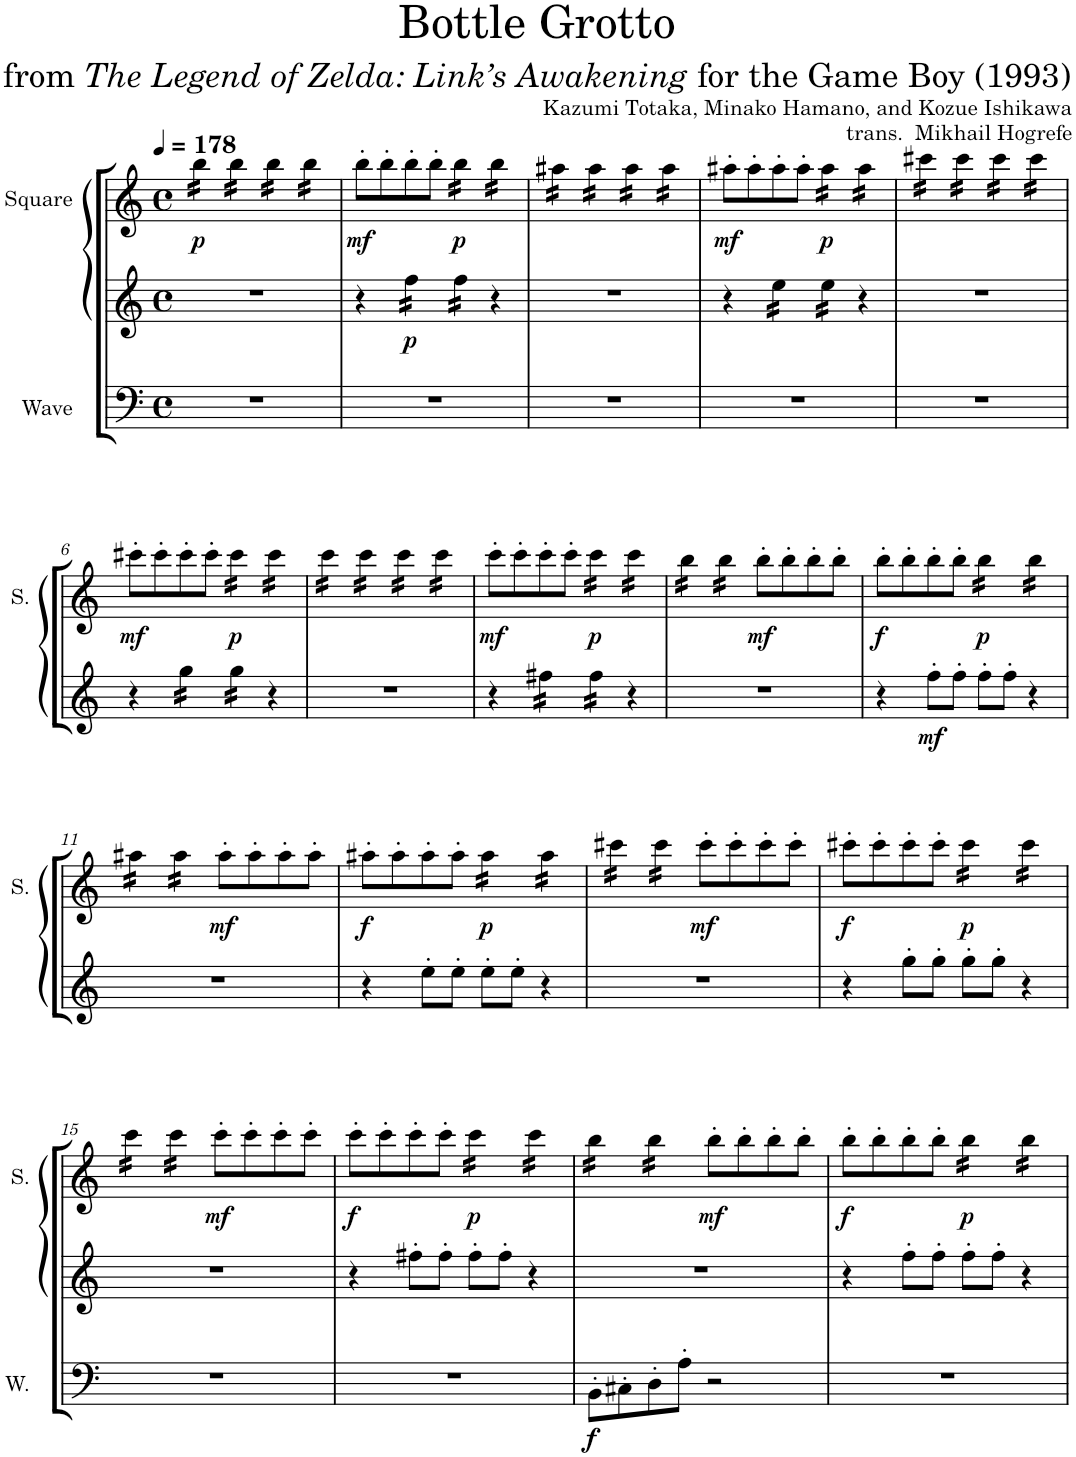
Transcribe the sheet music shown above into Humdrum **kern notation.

**kern	**dynam	**kern	**dynam	**kern	**dynam
*part3	*part3	*part2	*part2	*part1	*part1
*staff3	*staff3	*staff2	*staff2	*staff1	*staff1
*I"Wave	*	*I"Square Synthesizer	*	*I"Square	*
*I'W.	*	*	*	*I'S.	*
*clefF4	*	*clefG2	*	*clefG2	*
*k[]	*	*k[]	*	*k[]	*
*M4/4	*	*M4/4	*	*M4/4	*
*met(c)	*	*met(c)	*	*met(c)	*
*MM178	*	*MM178	*	*MM178	*
=1	=1	=1	=1	=1	=1
!	!	!	!	!	!LO:DY:b
*	*	*	*	*tremolo	*
1r	.	1r	.	16bb\LL	p
.	.	.	.	16bb\	.
.	.	.	.	16bb\	.
.	.	.	.	16bb\JJ	.
.	.	.	.	16bb\LL	.
.	.	.	.	16bb\	.
.	.	.	.	16bb\	.
.	.	.	.	16bb\JJ	.
.	.	.	.	16bb\LL	.
.	.	.	.	16bb\	.
.	.	.	.	16bb\	.
.	.	.	.	16bb\JJ	.
.	.	.	.	16bb\LL	.
.	.	.	.	16bb\	.
.	.	.	.	16bb\	.
.	.	.	.	16bb\JJ	.
*	*	*	*	*Xtremolo	*
=2	=2	=2	=2	=2	=2
!	!	!	!	!	!LO:DY:b
1r	.	4r	.	8bb'\L	mf
.	.	.	.	8bb'\	.
!	!	!	!LO:DY:b	!	!
*	*	*tremolo	*	*	*
.	.	16ff\LL	p	8bb'\	.
.	.	16ff\	.	.	.
.	.	16ff\	.	8bb'\J	.
.	.	16ff\JJ	.	.	.
!	!	!	!	!	!LO:DY:b
*	*	*	*	*tremolo	*
.	.	16ff\LL	.	16bb\LL	p
.	.	16ff\	.	16bb\	.
.	.	16ff\	.	16bb\	.
.	.	16ff\JJ	.	16bb\JJ	.
.	.	4r	.	16bb\LL	.
.	.	.	.	16bb\	.
.	.	.	.	16bb\	.
.	.	.	.	16bb\JJ	.
=3	=3	=3	=3	=3	=3
1r	.	1r	.	16aa#X\LL	.
.	.	.	.	16aa#X\	.
.	.	.	.	16aa#X\	.
.	.	.	.	16aa#X\JJ	.
.	.	.	.	16aa#\LL	.
.	.	.	.	16aa#\	.
.	.	.	.	16aa#\	.
.	.	.	.	16aa#\JJ	.
.	.	.	.	16aa#\LL	.
.	.	.	.	16aa#\	.
.	.	.	.	16aa#\	.
.	.	.	.	16aa#\JJ	.
.	.	.	.	16aa#\LL	.
.	.	.	.	16aa#\	.
.	.	.	.	16aa#\	.
.	.	.	.	16aa#\JJ	.
*	*	*	*	*Xtremolo	*
=4	=4	=4	=4	=4	=4
!	!	!	!	!	!LO:DY:b
1r	.	4r	.	8aa#X'\L	mf
.	.	.	.	8aa#'\	.
.	.	16ee\LL	.	8aa#'\	.
.	.	16ee\	.	.	.
.	.	16ee\	.	8aa#'\J	.
.	.	16ee\JJ	.	.	.
!	!	!	!	!	!LO:DY:b
*	*	*	*	*tremolo	*
.	.	16ee\LL	.	16aa#\LL	p
.	.	16ee\	.	16aa#\	.
.	.	16ee\	.	16aa#\	.
.	.	16ee\JJ	.	16aa#\JJ	.
.	.	4r	.	16aa#\LL	.
.	.	.	.	16aa#\	.
.	.	.	.	16aa#\	.
.	.	.	.	16aa#\JJ	.
=5	=5	=5	=5	=5	=5
1r	.	1r	.	16ccc#X\LL	.
.	.	.	.	16ccc#X\	.
.	.	.	.	16ccc#X\	.
.	.	.	.	16ccc#X\JJ	.
.	.	.	.	16ccc#\LL	.
.	.	.	.	16ccc#\	.
.	.	.	.	16ccc#\	.
.	.	.	.	16ccc#\JJ	.
.	.	.	.	16ccc#\LL	.
.	.	.	.	16ccc#\	.
.	.	.	.	16ccc#\	.
.	.	.	.	16ccc#\JJ	.
.	.	.	.	16ccc#\LL	.
.	.	.	.	16ccc#\	.
.	.	.	.	16ccc#\	.
.	.	.	.	16ccc#\JJ	.
*	*	*	*	*Xtremolo	*
!!LO:LB:g=z
=6	=6	=6	=6	=6	=6
!	!	!	!	!	!LO:DY:b
1r	.	4r	.	8ccc#X'\L	mf
.	.	.	.	8ccc#'\	.
.	.	16gg\LL	.	8ccc#'\	.
.	.	16gg\	.	.	.
.	.	16gg\	.	8ccc#'\J	.
.	.	16gg\JJ	.	.	.
!	!	!	!	!	!LO:DY:b
*	*	*	*	*tremolo	*
.	.	16gg\LL	.	16ccc#\LL	p
.	.	16gg\	.	16ccc#\	.
.	.	16gg\	.	16ccc#\	.
.	.	16gg\JJ	.	16ccc#\JJ	.
.	.	4r	.	16ccc#\LL	.
.	.	.	.	16ccc#\	.
.	.	.	.	16ccc#\	.
.	.	.	.	16ccc#\JJ	.
=7	=7	=7	=7	=7	=7
1r	.	1r	.	16ccc\LL	.
.	.	.	.	16ccc\	.
.	.	.	.	16ccc\	.
.	.	.	.	16ccc\JJ	.
.	.	.	.	16ccc\LL	.
.	.	.	.	16ccc\	.
.	.	.	.	16ccc\	.
.	.	.	.	16ccc\JJ	.
.	.	.	.	16ccc\LL	.
.	.	.	.	16ccc\	.
.	.	.	.	16ccc\	.
.	.	.	.	16ccc\JJ	.
.	.	.	.	16ccc\LL	.
.	.	.	.	16ccc\	.
.	.	.	.	16ccc\	.
.	.	.	.	16ccc\JJ	.
*	*	*	*	*Xtremolo	*
=8	=8	=8	=8	=8	=8
!	!	!	!	!	!LO:DY:b
1r	.	4r	.	8ccc'\L	mf
.	.	.	.	8ccc'\	.
.	.	16ff#X\LL	.	8ccc'\	.
.	.	16ff#X\	.	.	.
.	.	16ff#X\	.	8ccc'\J	.
.	.	16ff#X\JJ	.	.	.
!	!	!	!	!	!LO:DY:b
*	*	*	*	*tremolo	*
.	.	16ff#\LL	.	16ccc\LL	p
.	.	16ff#\	.	16ccc\	.
.	.	16ff#\	.	16ccc\	.
.	.	16ff#\JJ	.	16ccc\JJ	.
*	*	*Xtremolo	*	*	*
.	.	4r	.	16ccc\LL	.
.	.	.	.	16ccc\	.
.	.	.	.	16ccc\	.
.	.	.	.	16ccc\JJ	.
=9	=9	=9	=9	=9	=9
1r	.	1r	.	16bb\LL	.
.	.	.	.	16bb\	.
.	.	.	.	16bb\	.
.	.	.	.	16bb\JJ	.
.	.	.	.	16bb\LL	.
.	.	.	.	16bb\	.
.	.	.	.	16bb\	.
.	.	.	.	16bb\JJ	.
*	*	*	*	*Xtremolo	*
!	!	!	!	!	!LO:DY:b
.	.	.	.	8bb'\L	mf
.	.	.	.	8bb'\	.
.	.	.	.	8bb'\	.
.	.	.	.	8bb'\J	.
=10	=10	=10	=10	=10	=10
!	!	!	!	!	!LO:DY:b
1r	.	4r	.	8bb'\L	f
.	.	.	.	8bb'\	.
!	!	!	!LO:DY:b	!	!
.	.	8ff'\L	mf	8bb'\	.
.	.	8ff'\J	.	8bb'\J	.
!	!	!	!	!	!LO:DY:b
*	*	*	*	*tremolo	*
.	.	8ff'\L	.	16bb\LL	p
.	.	.	.	16bb\	.
.	.	8ff'\J	.	16bb\	.
.	.	.	.	16bb\JJ	.
.	.	4r	.	16bb\LL	.
.	.	.	.	16bb\	.
.	.	.	.	16bb\	.
.	.	.	.	16bb\JJ	.
!!LO:LB:g=z
=11	=11	=11	=11	=11	=11
1r	.	1r	.	16aa#X\LL	.
.	.	.	.	16aa#X\	.
.	.	.	.	16aa#X\	.
.	.	.	.	16aa#X\JJ	.
.	.	.	.	16aa#\LL	.
.	.	.	.	16aa#\	.
.	.	.	.	16aa#\	.
.	.	.	.	16aa#\JJ	.
*	*	*	*	*Xtremolo	*
!	!	!	!	!	!LO:DY:b
.	.	.	.	8aa#'\L	mf
.	.	.	.	8aa#'\	.
.	.	.	.	8aa#'\	.
.	.	.	.	8aa#'\J	.
=12	=12	=12	=12	=12	=12
!	!	!	!	!	!LO:DY:b
1r	.	4r	.	8aa#X'\L	f
.	.	.	.	8aa#'\	.
.	.	8ee'\L	.	8aa#'\	.
.	.	8ee'\J	.	8aa#'\J	.
!	!	!	!	!	!LO:DY:b
*	*	*	*	*tremolo	*
.	.	8ee'\L	.	16aa#\LL	p
.	.	.	.	16aa#\	.
.	.	8ee'\J	.	16aa#\	.
.	.	.	.	16aa#\JJ	.
.	.	4r	.	16aa#\LL	.
.	.	.	.	16aa#\	.
.	.	.	.	16aa#\	.
.	.	.	.	16aa#\JJ	.
=13	=13	=13	=13	=13	=13
1r	.	1r	.	16ccc#X\LL	.
.	.	.	.	16ccc#X\	.
.	.	.	.	16ccc#X\	.
.	.	.	.	16ccc#X\JJ	.
.	.	.	.	16ccc#\LL	.
.	.	.	.	16ccc#\	.
.	.	.	.	16ccc#\	.
.	.	.	.	16ccc#\JJ	.
*	*	*	*	*Xtremolo	*
!	!	!	!	!	!LO:DY:b
.	.	.	.	8ccc#'\L	mf
.	.	.	.	8ccc#'\	.
.	.	.	.	8ccc#'\	.
.	.	.	.	8ccc#'\J	.
=14	=14	=14	=14	=14	=14
!	!	!	!	!	!LO:DY:b
1r	.	4r	.	8ccc#X'\L	f
.	.	.	.	8ccc#'\	.
.	.	8gg'\L	.	8ccc#'\	.
.	.	8gg'\J	.	8ccc#'\J	.
!	!	!	!	!	!LO:DY:b
*	*	*	*	*tremolo	*
.	.	8gg'\L	.	16ccc#\LL	p
.	.	.	.	16ccc#\	.
.	.	8gg'\J	.	16ccc#\	.
.	.	.	.	16ccc#\JJ	.
.	.	4r	.	16ccc#\LL	.
.	.	.	.	16ccc#\	.
.	.	.	.	16ccc#\	.
.	.	.	.	16ccc#\JJ	.
!!LO:LB:g=z
=15	=15	=15	=15	=15	=15
1r	.	1r	.	16ccc\LL	.
.	.	.	.	16ccc\	.
.	.	.	.	16ccc\	.
.	.	.	.	16ccc\JJ	.
.	.	.	.	16ccc\LL	.
.	.	.	.	16ccc\	.
.	.	.	.	16ccc\	.
.	.	.	.	16ccc\JJ	.
*	*	*	*	*Xtremolo	*
!	!	!	!	!	!LO:DY:b
.	.	.	.	8ccc'\L	mf
.	.	.	.	8ccc'\	.
.	.	.	.	8ccc'\	.
.	.	.	.	8ccc'\J	.
=16	=16	=16	=16	=16	=16
!	!	!	!	!	!LO:DY:b
1r	.	4r	.	8ccc'\L	f
.	.	.	.	8ccc'\	.
.	.	8ff#X'\L	.	8ccc'\	.
.	.	8ff#'\J	.	8ccc'\J	.
!	!	!	!	!	!LO:DY:b
*	*	*	*	*tremolo	*
.	.	8ff#'\L	.	16ccc\LL	p
.	.	.	.	16ccc\	.
.	.	8ff#'\J	.	16ccc\	.
.	.	.	.	16ccc\JJ	.
.	.	4r	.	16ccc\LL	.
.	.	.	.	16ccc\	.
.	.	.	.	16ccc\	.
.	.	.	.	16ccc\JJ	.
=17	=17	=17	=17	=17	=17
!	!LO:DY:b	!	!	!	!
8BB'\L	f	1r	.	16bb\LL	.
.	.	.	.	16bb\	.
8C#X'\	.	.	.	16bb\	.
.	.	.	.	16bb\JJ	.
8D'\	.	.	.	16bb\LL	.
.	.	.	.	16bb\	.
8A'\J	.	.	.	16bb\	.
.	.	.	.	16bb\JJ	.
*	*	*	*	*Xtremolo	*
!	!	!	!	!	!LO:DY:b
2r	.	.	.	8bb'\L	mf
.	.	.	.	8bb'\	.
.	.	.	.	8bb'\	.
.	.	.	.	8bb'\J	.
=18	=18	=18	=18	=18	=18
!	!	!	!	!	!LO:DY:b
1r	.	4r	.	8bb'\L	f
.	.	.	.	8bb'\	.
.	.	8ff'\L	.	8bb'\	.
.	.	8ff'\J	.	8bb'\J	.
!	!	!	!	!	!LO:DY:b
*	*	*	*	*tremolo	*
.	.	8ff'\L	.	16bb\LL	p
.	.	.	.	16bb\	.
.	.	8ff'\J	.	16bb\	.
.	.	.	.	16bb\JJ	.
.	.	4r	.	16bb\LL	.
.	.	.	.	16bb\	.
.	.	.	.	16bb\	.
.	.	.	.	16bb\JJ	.
*	*	*	*	*Xtremolo	*
=	=	=	=	=	=
*-	*-	*-	*-	*-	*-
